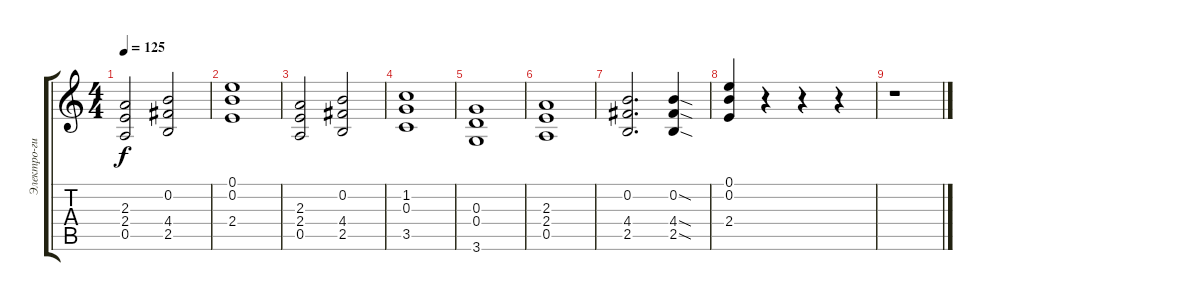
\track ("Электро-гитара для фона 1" "Электро-ги") {instrument distortionguitar}
\staff {score tabs}
\tuning (E4 B3 G3 D3 A2 E2) {hide}
\ts (4 4)
\tempo 125
\clef g2
\ks c
(2.3 2.4 0.5).2{dy f} (0.2 4.4 2.5).2 |
(0.1 0.2 2.4).1 |
(2.3 2.4 0.5).2 (0.2 4.4 2.5).2 |
(1.2 0.3 3.5).1 |
(0.3 0.4 3.6).1 |
(2.3 2.4 0.5).1 |
(0.2 4.4 2.5).2{d} (0.2{sod} 4.4{sod} 2.5{sod}).4 |
(0.1 0.2 2.4).4 r.4 r.4 r.4 |
r.1
